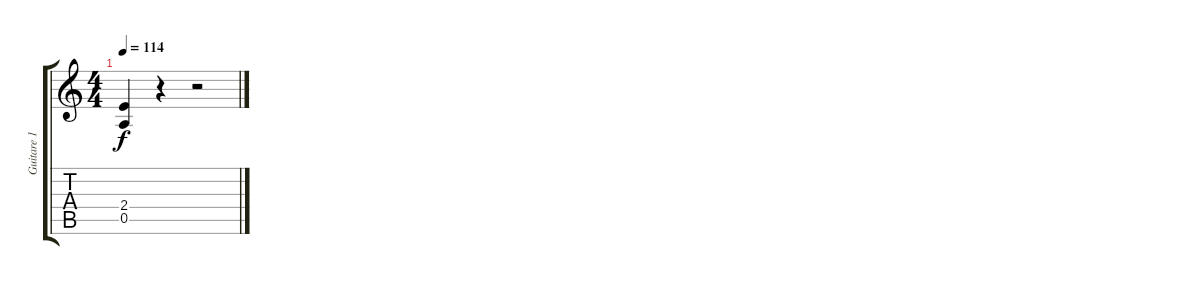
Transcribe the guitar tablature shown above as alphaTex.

\track ("Guitare 1" "Guitare 1") {instrument distortionguitar}
\staff {score tabs}
\tuning (E4 B3 G3 D3 A2 E2) {hide}
\ts (4 4)
\tempo 114
\clef g2
\ks c
(2.4 0.5).4{dy f} r.4 r.2
